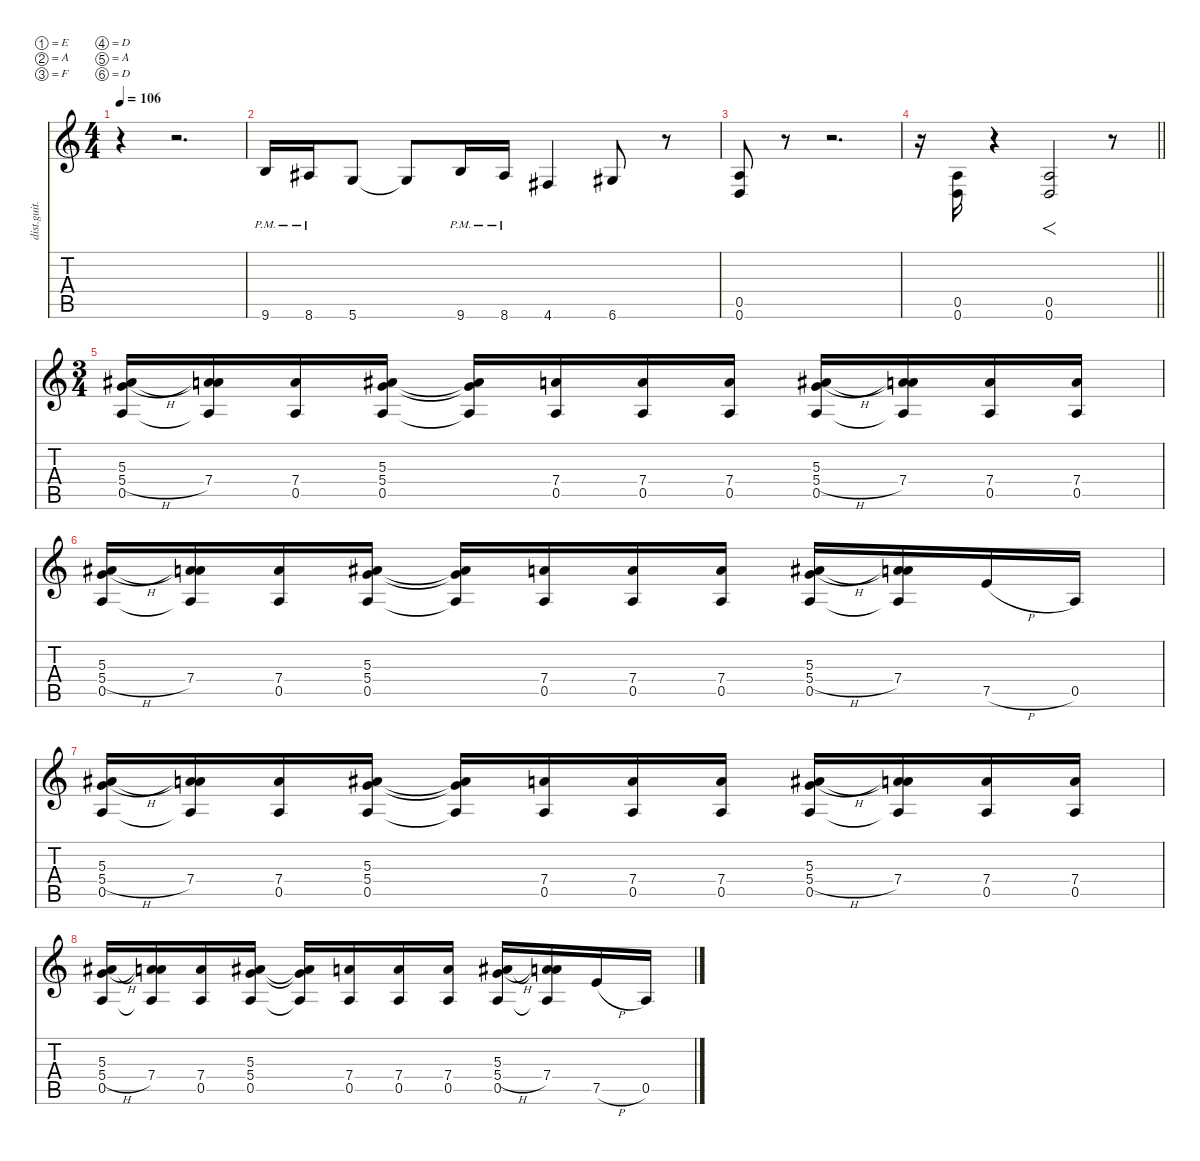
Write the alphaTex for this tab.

\defaultSystemsLayout 4
\hideDynamics
\bracketExtendMode nobrackets
\otherSystemsTrackNameOrientation horizontal
\track ("Track 2" "dist.guit.") {instrument distortionguitar}
\staff {score tabs}
\tuning (E4 A3 F3 D3 A2 D2)
\ts (4 4)
\tempo 106
\clef g2
\ks c
r.4{dy f beam Down} r.2{d beam Down} |
9.6{pm}.16{beam Up} 8.6{pm acc #}.16{beam Up} 5.6.8{beam Up} 5.6{t}.8{beam Up} 9.6{pm}.16{beam Up} 8.6{pm acc #}.16{beam Up} 4.6{acc #}.4{beam Up} 6.6{acc #}.8{beam Up} r.8{beam Up} |
(0.5 0.6).8{beam Up} r.8{beam Up} r.2{d beam Up} |
\barLineRight lightlight
r.16{beam Down} (0.5 0.6).16{beam Up} r.4{beam Up} (0.5 0.6).2{f beam Up} r.8{beam Up} |
\ts (3 4)
\beaming (8 2 2 2)
\section ("" "")
(5.3{acc #} 5.4{h} 0.5).16{beam Up} (5.3{t acc #} 7.4 0.5{t}).16{beam Up} (7.4 0.5).16{beam Up} (5.3{acc #} 5.4 0.5).16{beam Up} (5.3{t acc #} 5.4{t} 0.5{t}).16{beam Up} (7.4 0.5).16{beam Up} (7.4 0.5).16{beam Up} (7.4 0.5).16{beam Up} (5.3{acc #} 5.4{h} 0.5).16{beam Up} (5.3{t acc #} 7.4 0.5{t}).16{beam Up} (7.4 0.5).16{beam Up} (7.4 0.5).16{beam Up} |
(5.3{acc #} 5.4{h} 0.5).16{beam Up} (5.3{t acc #} 7.4 0.5{t}).16{beam Up} (7.4 0.5).16{beam Up} (5.3{acc #} 5.4 0.5).16{beam Up} (5.3{t acc #} 5.4{t} 0.5{t}).16{beam Up} (7.4 0.5).16{beam Up} (7.4 0.5).16{beam Up} (7.4 0.5).16{beam Up} (5.3{acc #} 5.4{h} 0.5).16{beam Up} (5.3{t acc #} 7.4 0.5{t}).16{beam Up} 7.5{h}.16{beam Up} 0.5.16{beam Up} |
(5.3{acc #} 5.4{h} 0.5).16{beam Up} (5.3{t acc #} 7.4 0.5{t}).16{beam Up} (7.4 0.5).16{beam Up} (5.3{acc #} 5.4 0.5).16{beam Up} (5.3{t acc #} 5.4{t} 0.5{t}).16{beam Up} (7.4 0.5).16{beam Up} (7.4 0.5).16{beam Up} (7.4 0.5).16{beam Up} (5.3{acc #} 5.4{h} 0.5).16{beam Up} (5.3{t acc #} 7.4 0.5{t}).16{beam Up} (7.4 0.5).16{beam Up} (7.4 0.5).16{beam Up} |
(5.3{acc #} 5.4{h} 0.5).16{beam Up} (5.3{t acc #} 7.4 0.5{t}).16{beam Up} (7.4 0.5).16{beam Up} (5.3{acc #} 5.4 0.5).16{beam Up} (5.3{t acc #} 5.4{t} 0.5{t}).16{beam Up} (7.4 0.5).16{beam Up} (7.4 0.5).16{beam Up} (7.4 0.5).16{beam Up} (5.3{acc #} 5.4{h} 0.5).16{beam Up} (5.3{t acc #} 7.4 0.5{t}).16{beam Up} 7.5{h}.16{beam Up} 0.5.16{beam Up}
